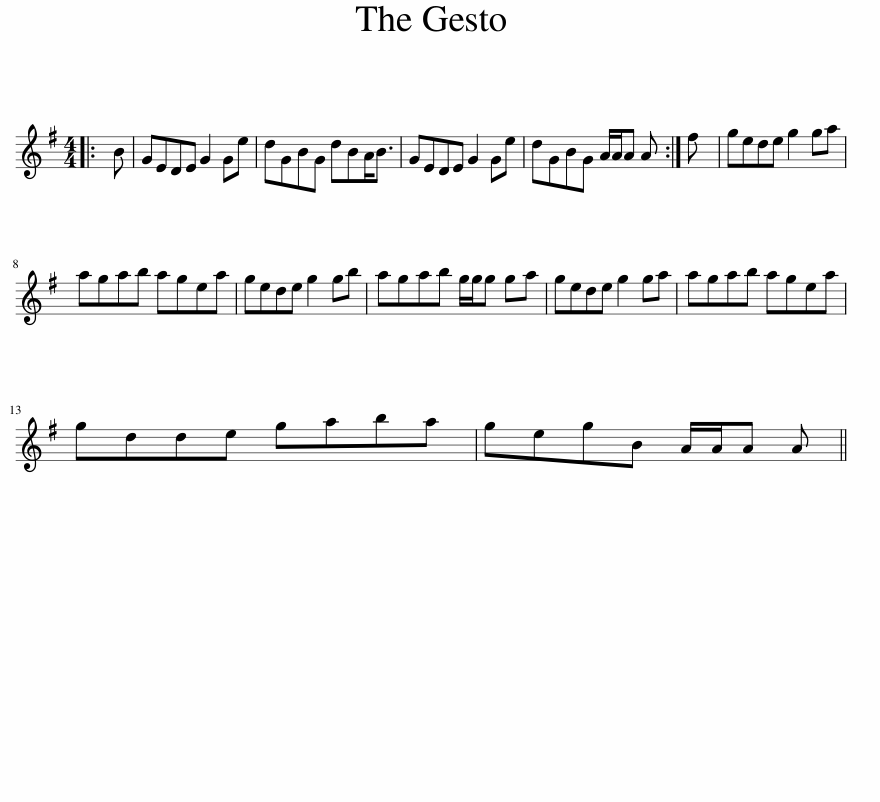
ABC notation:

X:1
L:1/8
M:4/4
I:linebreak $
K:G
V:1 treble
V:1
|: B | GEDE G2 Ge | dGBG dBA<B | GEDE G2 Ge | dGBG A/A/A A :| %5
 f | gede g2 ga |$ agab agea | gede g2 gb | agab g/g/g ga | %10
 gede g2 ga | agab agea |$ gdde gaba | gegB A/A/A A || %14
